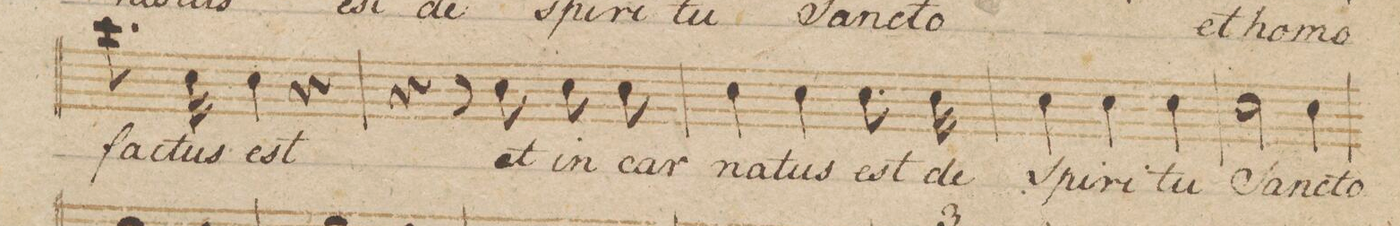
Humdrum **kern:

**kern	**text	**dynam
*I"Basso.	*	*
*clefF4	*	*
*k[b-e-a-d-]	*	*
*met(c|)	*	*
*M3/4	*	*
8.e-\	fac-	.
16E-\	-tus	.
4E-\	est	.
4r	.	.
=91	=91	=91
4r	.	.
8r	.	.
8E-\	et	.
8E-\	in-	.
8E-\	-car-	.
=92	=92	=92
4E-\	-na-	.
4E-\	-tus	.
8.E-\	est	.
16E-\	de	.
=93	=93	=93
4E-\	Spi-	.
4E-\	-ri-	.
4E-\	-tu	.
=94	=94	=94
2E-\	San-	.
4E-\	-cto	.
=95	=95	=95
*-	*-	*-
